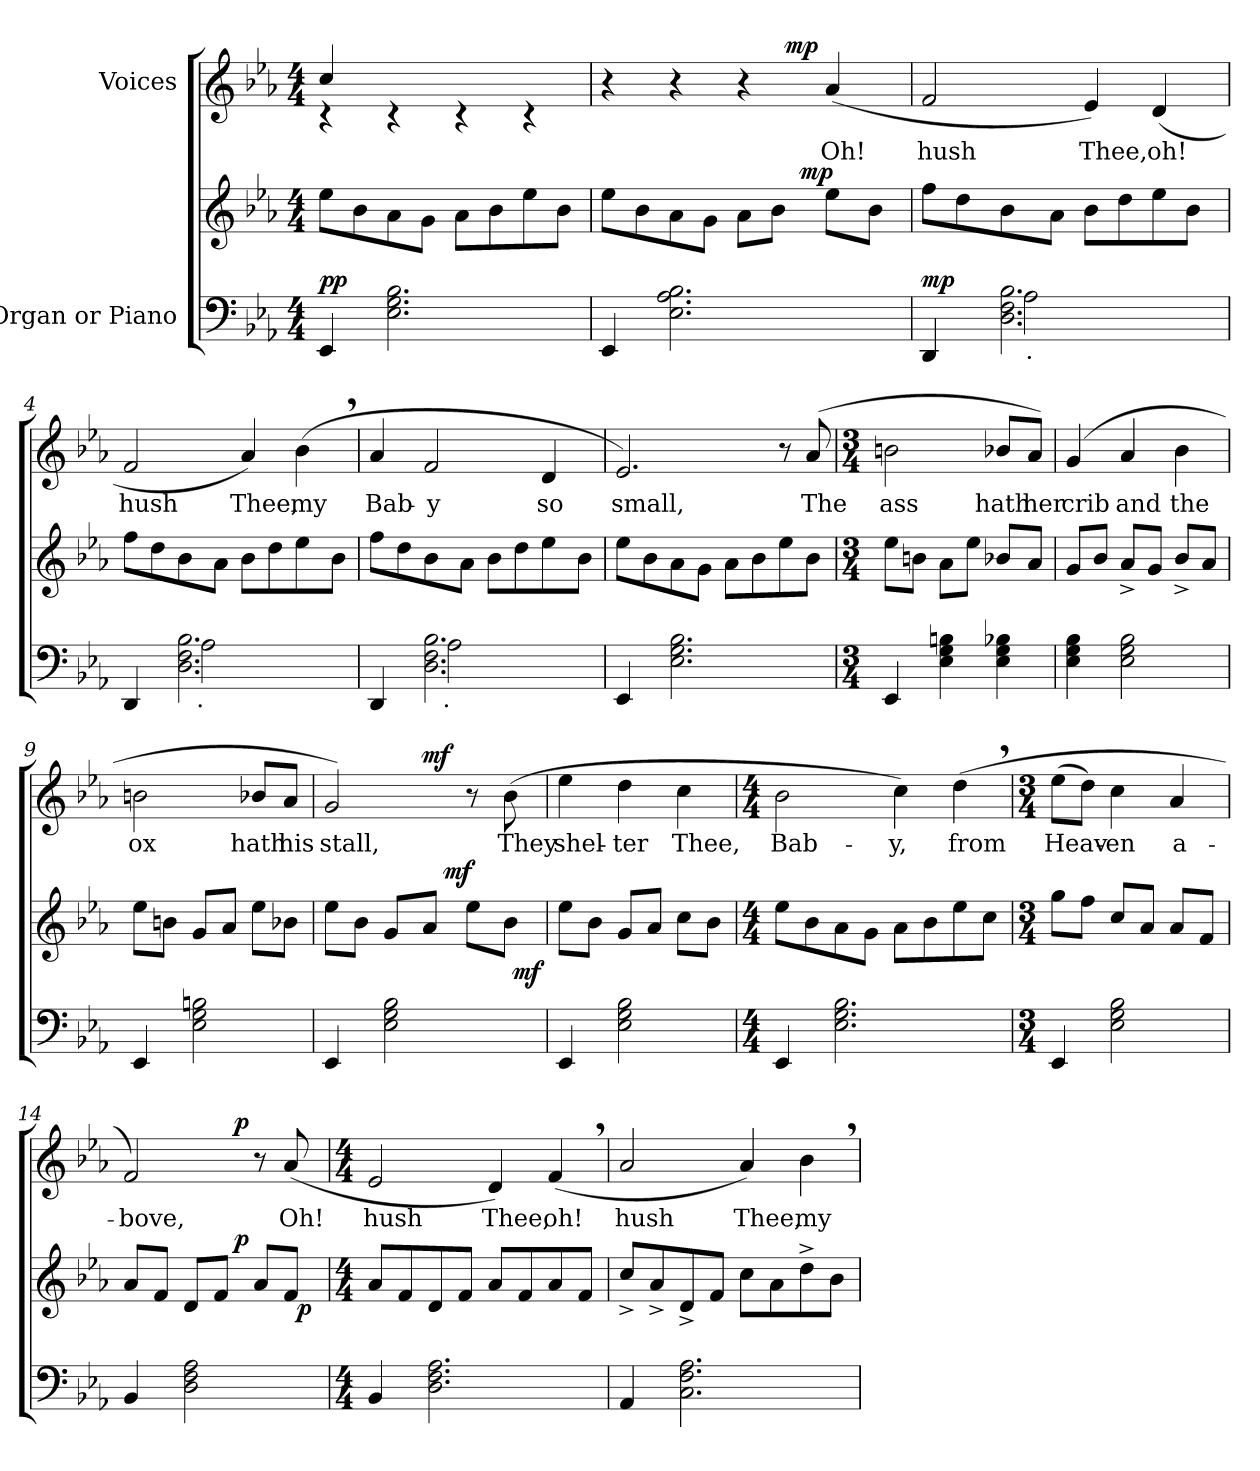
**kern	**kern	**dynam	**kern	**text	**dynam
*part2	*part2	*part2	*part1	*part1	*part1
*staff3	*staff2	*staff2/3	*staff1	*staff1	*staff1
*I"Organ or Piano	*	*	*I"Voices	*	*
*clefF4	*clefG2	*	*clefG2	*	*
*k[b-e-a-]	*k[b-e-a-]	*	*k[b-e-a-]	*	*
*E-:	*E-:	*	*E-:	*	*
*M4/4	*M4/4	*	*M4/4	*	*
=1	=1	=1	=1	=1	=1
*	*	*	*^	*	*
!	!	!LO:DY:a=2	!	!	!	!
!	!	!LO:DY:n=1:a	!	!	!	!
4EE-/	8ee-\L	p p	4cc/	4rc	.	.
.	8b-\	.	.	.	.	.
2.E-\ 2.G\ 2.B-\	8a-\	.	2.ryy	4rc	.	.
.	8g\J	.	.	.	.	.
.	8a-\L	.	.	4rc	.	.
.	8b-\	.	.	.	.	.
.	8ee-\	.	.	4rc	.	.
.	8b-\J	.	.	.	.	.
=2	=2	=2	=2	=2	=2	=2
*	*^	*	*	*	*	*
4EE-/	8ee-\L	3%2ryy	.	4r	2ryy	.	.
.	8b-\	.	.	.	.	.	.
2.E-\ 2.A-\ 2.B-\	8a-\	.	.	4r	.	.	.
.	8g\J	.	.	.	.	.	.
.	8a-\L	.	.	4r	8ryy	.	.
.	8b-\J	.	.	.	32ryy	.	.
!	!	!	!	!	!	!	!LO:DY:a
.	.	.	.	.	4ryy	.	mp
.	.	96ryy	.	.	.	.	.
!	!	!	!LO:DY:a	!	!	!	!
.	.	6ryy	mp	.	.	.	.
!	!	!	!	!	!	!LO:LY:b	!
.	8ee-\L	.	.	(4a-/	.	Oh!	.
.	.	12...ryy	.	.	.	.	.
.	8b-\J	.	.	.	.	.	.
.	.	.	.	.	16.ryy	.	.
=3	=3	=3	=3	=3	=3	=3	=3
*^	*	*	*	*	*	*	*
!	!	!	!	!LO:DY:a=2	!	!	!LO:LY:b	!
*	*	*v	*v	*	*	*	*	*
*	*^	*	*	*v	*v	*	*
4DD/	4ryy	6ryy	8ff\L	mp	2f/	hush	.
.	.	.	8dd\	.	.	.	.
.	.	12ryy	.	.	.	.	.
2.D\ 2.F\ 2.B-\	2A-\	24ryy	8b-\	.	.	.	.
.	.	96ryy	.	.	.	.	.
!	!	!LO:TX:b:t=.	!	!	!	!	!
.	.	3%2ryy	.	.	.	.	.
.	.	.	8a-\J	.	.	.	.
!	!	!	!	!	!	!LO:LY:b	!
.	.	.	8b-\L	.	4e-/)	Thee,	.
.	.	.	8dd\	.	.	.	.
!	!	!	!	!	!	!LO:LY:b	!
.	4ryy	.	8ee-\	.	(4d/	oh!	.
.	.	.	8b-\J	.	.	.	.
.	.	48.ryy	.	.	.	.	.
!!LO:LB:g=z
=4	=4	=4	=4	=4	=4	=4	=4
!	!	!	!	!	!	!LO:LY:b	!
4DD/	4ryy	4ryy	8ff\L	.	2f/	hush	.
.	.	.	8dd\	.	.	.	.
2.D\ 2.F\ 2.B-\	2A-\	16ryy	8b-\	.	.	.	.
!	!	!LO:TX:b:t=.	!	!	!	!	!
.	.	2ryy	.	.	.	.	.
.	.	.	8a-\J	.	.	.	.
!	!	!	!	!	!	!LO:LY:b	!
.	.	.	8b-\L	.	4a-/)	Thee,	.
.	.	.	8dd\	.	.	.	.
!	!	!	!	!	!	!LO:LY:b	!
.	4ryy	.	8ee-\	.	(>4b-,>\	my	.
.	.	8.ryy	.	.	.	.	.
.	.	.	8b-\J	.	.	.	.
=5	=5	=5	=5	=5	=5	=5	=5
!	!	!	!	!	!	!LO:LY:b	!
4DD/	4ryy	4ryy	8ff\L	.	4a-/	Bab-	.
.	.	.	8dd\	.	.	.	.
!	!	!	!	!	!	!LO:LY:b	!
2.D\ 2.F\ 2.B-\	2A-\	16ryy	8b-\	.	2f/	-y	.
!	!	!LO:TX:b:t=.	!	!	!	!	!
.	.	2ryy	.	.	.	.	.
.	.	.	8a-\J	.	.	.	.
.	.	.	8b-\L	.	.	.	.
.	.	.	8dd\	.	.	.	.
!	!	!	!	!	!	!LO:LY:b	!
.	4ryy	.	8ee-\	.	4d/	so	.
.	.	8.ryy	.	.	.	.	.
.	.	.	8b-\J	.	.	.	.
=6	=6	=6	=6	=6	=6	=6	=6
!	!	!	!	!	!	!LO:LY:b	!
*v	*v	*v	*	*	*	*	*
4EE-/	8ee-\L	.	2.e-/)	small,	.
.	8b-\	.	.	.	.
2.E-\ 2.G\ 2.B-\	8a-\	.	.	.	.
.	8g\J	.	.	.	.
.	8a-\L	.	.	.	.
.	8b-\	.	.	.	.
.	8ee-\	.	8r	.	.
!	!	!	!	!LO:LY:b	!
.	8b-\J	.	(8a-/	The	.
=7	=7	=7	=7	=7	=7
*M3/4	*M3/4	*	*M3/4	*	*
!	!	!	!	!LO:LY:b:rj	!
4EE-/	8ee-\L	.	2bn\	ass	.
.	8bn\J	.	.	.	.
4E-\ 4G\ 4Bn\	8a-\L	.	.	.	.
.	8ee-\J	.	.	.	.
!	!	!	!	!LO:LY:b	!
4E-\ 4G\ 4B-X\	8b-X/L	.	8b-X/L	hath	.
!	!	!	!	!LO:LY:b	!
.	8a-/J	.	8a-/J)	her	.
!!LO:LB:g=z
=8	=8	=8	=8	=8	=8
!	!	!	!	!LO:LY:b	!
4E-\ 4G\ 4B-\	8g/L	.	(4g/	crib	.
.	8b-/J	.	.	.	.
!	!	!	!	!LO:LY:b	!
2E-\ 2G\ 2B-\	8a-^</L	.	4a-/	and	.
.	8g/J	.	.	.	.
!	!	!	!	!LO:LY:b	!
.	8b-^</L	.	4b-\	the	.
.	8a-/J	.	.	.	.
=9	=9	=9	=9	=9	=9
!	!	!	!	!LO:LY:b:rj	!
4EE-/	8ee-\L	.	2bn\	ox	.
.	8bn\J	.	.	.	.
2E-\ 2G\ 2Bn\	8g/L	.	.	.	.
.	8a-/J	.	.	.	.
!	!	!	!	!LO:LY:b	!
.	8ee-\L	.	8b-X/L	hath	.
!	!	!	!	!LO:LY:b	!
.	8b-X\J	.	8a-/J	his	.
=10	=10	=10	=10	=10	=10
!	!	!	!	!LO:LY:b	!
*	*^	*	*^	*	*
*	*	*^	*	*	*	*	*
4EE-/	8ee-\L	3ryy	3ryy	.	2g/)	4.ryy	stall,	.
.	8b-\J	.	.	.	.	.	.	.
2E-\ 2G\ 2B-\	8g/L	.	.	.	.	.	.	.
.	.	12ryy	6...ryy	.	.	.	.	.
!	!	!	!	!	!	!	!	!LO:DY:a
.	8a-/J	.	.	.	.	4.ryy	.	mf
.	.	96ryy	.	.	.	.	.	.
!	!	!	!	!LO:DY:a	!	!	!	!
.	.	6ryy	.	mf	.	.	.	.
.	8ee-\L	.	.	.	8r	.	.	.
.	.	12...ryy	.	.	.	.	.	.
!	!	!	!	!	!	!	!LO:LY:b	!
.	8b-\J	.	.	.	(>8b-\	.	They	.
!	!	!	!	!LO:DY:b	!	!	!	!
.	.	.	12ryy	mf	.	.	.	.
.	.	.	48ryy	.	.	.	.	.
=11	=11	=11	=11	=11	=11	=11	=11	=11
!	!	!	!	!	!	!	!LO:LY:b	!
*	*v	*v	*v	*	*	*	*	*
*	*	*	*v	*v	*	*
4EE-/	8ee-\L	.	4ee-\	shel-	.
.	8b-\J	.	.	.	.
!	!	!	!	!LO:LY:b	!
2E-\ 2G\ 2B-\	8g/L	.	4dd\	-ter	.
.	8a-/J	.	.	.	.
!	!	!	!	!LO:LY:b	!
.	8cc\L	.	4cc\	Thee,	.
.	8b-\J	.	.	.	.
=12	=12	=12	=12	=12	=12
*M4/4	*M4/4	*	*M4/4	*	*
!	!	!	!	!LO:LY:b	!
4EE-/	8ee-\L	.	2b-\	Bab-	.
.	8b-\	.	.	.	.
2.E-\ 2.G\ 2.B-\	8a-\	.	.	.	.
.	8g\J	.	.	.	.
!	!	!	!	!LO:LY:b	!
.	8a-\L	.	4cc\)	-y,	.
.	8b-\	.	.	.	.
!	!	!	!	!LO:LY:b	!
.	8ee-\	.	(>4dd,>\	from	.
.	8cc\J	.	.	.	.
!!LO:LB:g=z
=13	=13	=13	=13	=13	=13
*M3/4	*M3/4	*	*M3/4	*	*
!	!	!	!	!LO:LY:b	!
4EE-/	8gg\L	.	(>8ee-\L	Heav-	.
.	8ff\J	.	8dd\J)	.	.
!	!	!	!	!LO:LY:b	!
2E-\ 2G\ 2B-\	8cc/L	.	4cc\	-en	.
.	8a-/J	.	.	.	.
!	!	!	!	!LO:LY:b	!
.	8a-/L	.	4a-/	a-	.
.	8f/J	.	.	.	.
=14	=14	=14	=14	=14	=14
!	!	!	!	!LO:LY:b	!
*	*^	*	*^	*	*
*	*	*^	*	*	*	*	*
4BB-/	8a-/L	4..ryy	2ryy	.	2f/)	4..ryy	-bove,	.
.	8f/J	.	.	.	.	.	.	.
2D\ 2F\ 2A-\	8d/L	.	.	.	.	.	.	.
.	8f/J	.	.	.	.	.	.	.
!	!	!	!	!LO:DY:a	!	!	!	!LO:DY:a
.	.	4ryy	.	p	.	4ryy	.	p
.	8a-/L	.	8ryy	.	8r	.	.	.
!	!	!	!	!	!	!	!LO:LY:b	!
.	8f/J	.	32ryy	.	(8a-/	.	Oh!	.
!	!	!	!	!LO:DY:b	!	!	!	!
.	.	.	16.ryy	p	.	.	.	.
.	.	16ryy	.	.	.	16ryy	.	.
*	*v	*v	*v	*	*	*	*	*
*	*	*	*v	*v	*	*
=15	=15	=15	=15	=15	=15
*M4/4	*M4/4	*	*M4/4	*	*
*	*^	*	*^	*	*
*	*	*^	*	*	*	*	*
!	!	!	!	!	!	!	!LO:LY:b	!
*	*v	*v	*v	*	*	*	*	*
*	*	*	*v	*v	*	*
4BB-/	8a-/L	.	2e-/	hush	.
.	8f/	.	.	.	.
2.D\ 2.F\ 2.A-\	8d/	.	.	.	.
.	8f/J	.	.	.	.
!	!	!	!	!LO:LY:b	!
.	8a-/L	.	4d/)	Thee,	.
.	8f/	.	.	.	.
!	!	!	!	!LO:LY:b	!
.	8a-/	.	(4f,>/	oh!	.
.	8f/J	.	.	.	.
=16	=16	=16	=16	=16	=16
!	!	!	!	!LO:LY:b	!
4AA-/	8cc^</L	.	2a-/	hush	.
.	8a-^</	.	.	.	.
2.C\ 2.F\ 2.A-\	8d^</	.	.	.	.
.	8f/J	.	.	.	.
!	!	!	!	!LO:LY:b	!
.	8cc\L	.	4a-/)	Thee,	.
.	8a-\	.	.	.	.
!	!	!	!	!LO:LY:b	!
.	8dd^>\	.	4b-,>\	my	.
.	8b-\J	.	.	.	.
=	=	=	=	=	=
*-	*-	*-	*-	*-	*-
